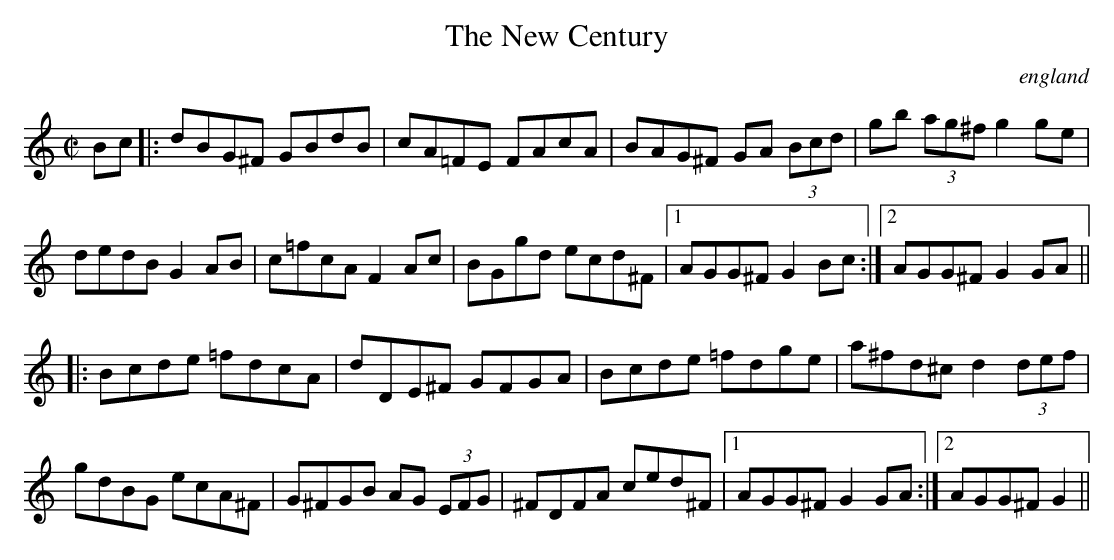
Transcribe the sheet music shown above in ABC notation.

X:1
T:New Century, The
O:england
M:C|
K:Gmix
Bc|:dBG^F GBdB|cA=FE FAcA|BAG^F GA (3Bcd|gb (3ag^f g2ge|
dedB G2AB|c=fcA F2Ac|BGgd ecd^F|1 AGG^F G2Bc:|2 AGG^F G2GA||
|:Bcde =fdcA|dDE^F GFGA|Bcde =fdge|a^fd^c d2 (3def|
gdBG ecA^F|G^FGB AG (3EFG|^FDFA ced^F|1 AGG^F G2GA:|2 AGG^F G2||
